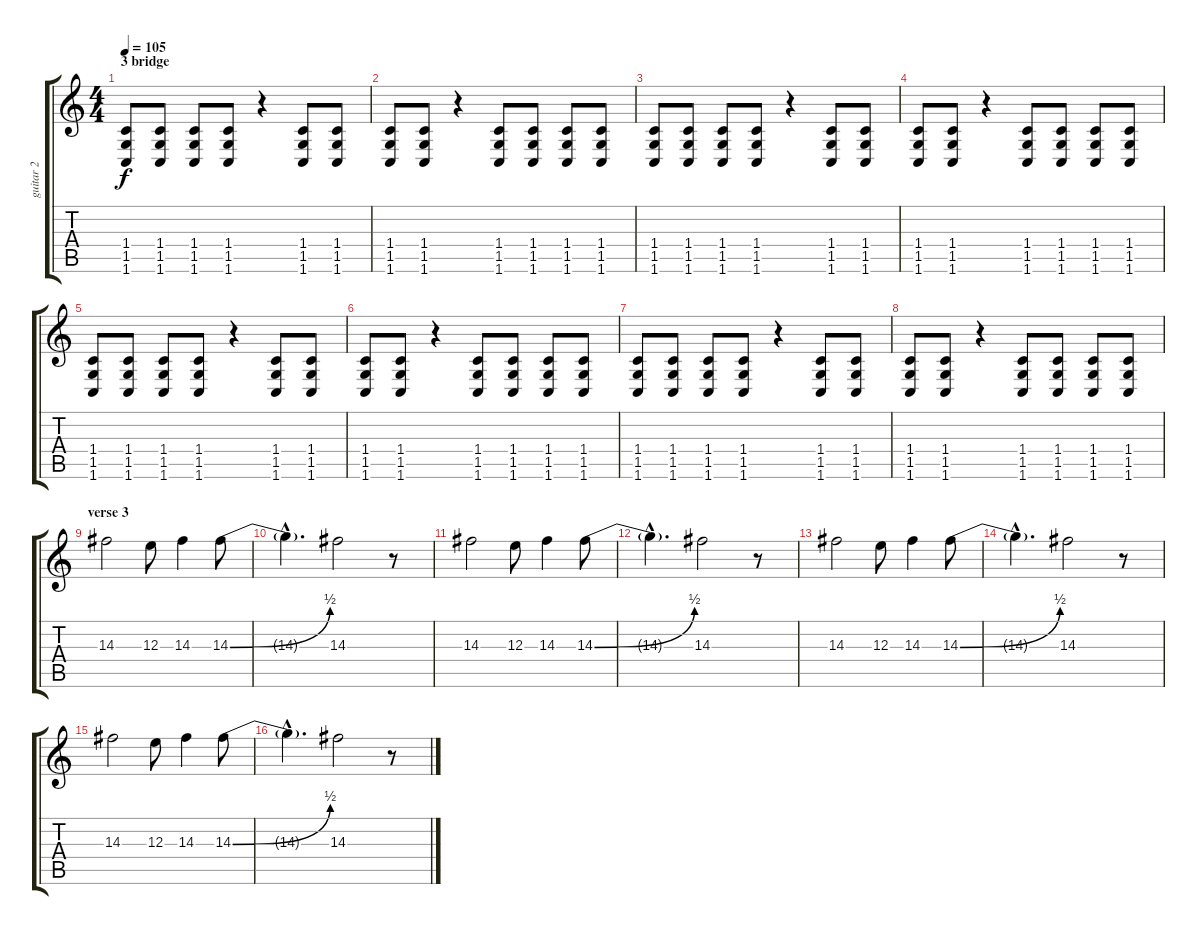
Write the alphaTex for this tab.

\track ("guitar 2" "guitar 2") {instrument distortionguitar}
\staff {score tabs}
\tuning (Db4 Ab3 E3 B2 Gb2 B1) {hide}
\ts (4 4)
\section ("" "3 bridge")
\tempo 105
\clef g2
\ks c
(1.4 1.5 1.6).8{dy f} (1.4 1.5 1.6).8 (1.4 1.5 1.6).8 (1.4 1.5 1.6).8 r.4 (1.4 1.5 1.6).8 (1.4 1.5 1.6).8 |
(1.4 1.5 1.6).8 (1.4 1.5 1.6).8 r.4 (1.4 1.5 1.6).8 (1.4 1.5 1.6).8 (1.4 1.5 1.6).8 (1.4 1.5 1.6).8 |
(1.4 1.5 1.6).8 (1.4 1.5 1.6).8 (1.4 1.5 1.6).8 (1.4 1.5 1.6).8 r.4 (1.4 1.5 1.6).8 (1.4 1.5 1.6).8 |
(1.4 1.5 1.6).8 (1.4 1.5 1.6).8 r.4 (1.4 1.5 1.6).8 (1.4 1.5 1.6).8 (1.4 1.5 1.6).8 (1.4 1.5 1.6).8 |
(1.4 1.5 1.6).8 (1.4 1.5 1.6).8 (1.4 1.5 1.6).8 (1.4 1.5 1.6).8 r.4 (1.4 1.5 1.6).8 (1.4 1.5 1.6).8 |
(1.4 1.5 1.6).8 (1.4 1.5 1.6).8 r.4 (1.4 1.5 1.6).8 (1.4 1.5 1.6).8 (1.4 1.5 1.6).8 (1.4 1.5 1.6).8 |
(1.4 1.5 1.6).8 (1.4 1.5 1.6).8 (1.4 1.5 1.6).8 (1.4 1.5 1.6).8 r.4 (1.4 1.5 1.6).8 (1.4 1.5 1.6).8 |
(1.4 1.5 1.6).8 (1.4 1.5 1.6).8 r.4 (1.4 1.5 1.6).8 (1.4 1.5 1.6).8 (1.4 1.5 1.6).8 (1.4 1.5 1.6).8 |
\section ("" "verse 3")
14.3.2 12.3.8 14.3.4 14.3{be (bend 0 0 60 2)}.8 |
14.3{hac t}.4{d} 14.3.2 r.8 |
14.3.2 12.3.8 14.3.4 14.3{be (bend 0 0 60 2)}.8 |
14.3{hac t}.4{d} 14.3.2 r.8 |
14.3.2 12.3.8 14.3.4 14.3{be (bend 0 0 60 2)}.8 |
14.3{hac t}.4{d} 14.3.2 r.8 |
14.3.2 12.3.8 14.3.4 14.3{be (bend 0 0 60 2)}.8 |
14.3{hac t}.4{d} 14.3.2 r.8
